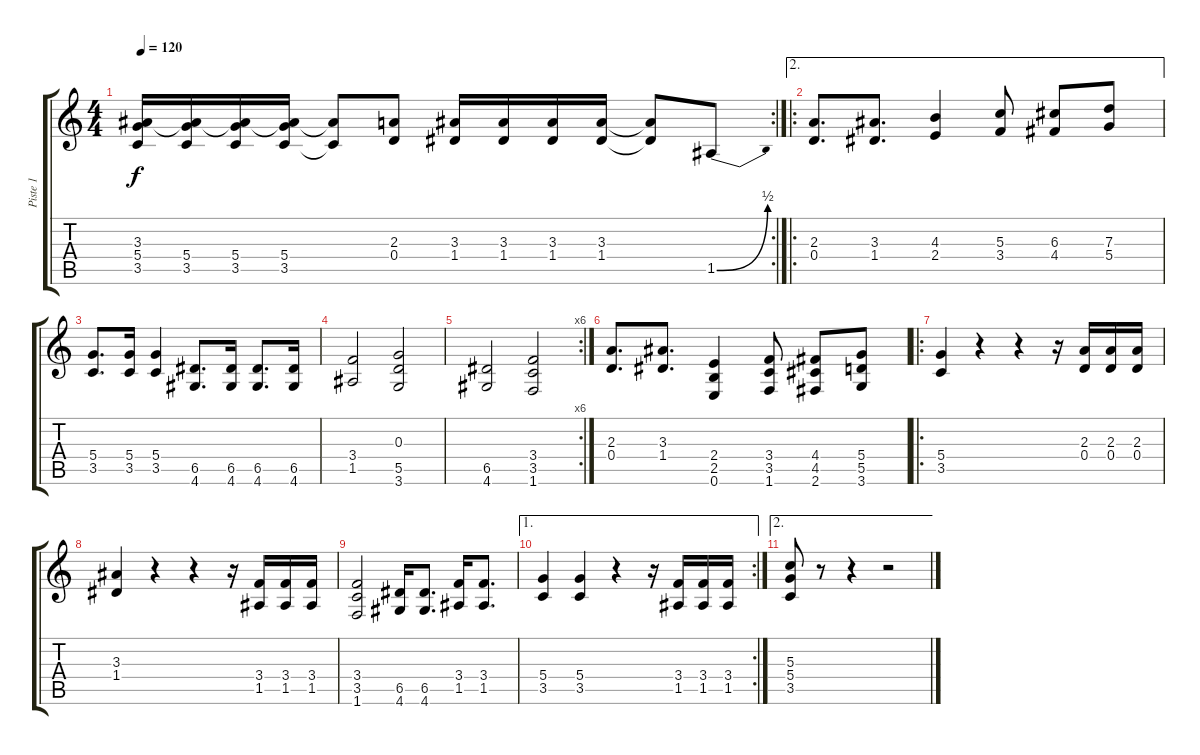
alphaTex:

\track ("Piste 1" "Piste 1") {instrument acousticguitarsteel}
\staff {score tabs}
\tuning (E4 B3 G3 D3 A2 E2) {hide}
\rc 2
\ts (4 4)
\tempo 120
\clef g2
\ks c
(3.3{t} 5.4 3.5).16{dy f} (3.3{t} 5.4 3.5).16 (3.3{t} 5.4 3.5).16 (3.3{t} 5.4 3.5).16 (3.3{t} 3.5{t}).8 (2.3 0.4).8 (3.3 1.4).16 (3.3 1.4).16 (3.3 1.4).16 (3.3 1.4).16 (3.3{t} 1.4{t}).8 1.5{be (bend 0 0 60 2)}.8 |
\ae 2
\ro
(2.3 0.4).8{d} (3.3 1.4).8{d} (4.3 2.4).4 (5.3 3.4).8 (6.3 4.4).8 (7.3 5.4).8 |
(5.4 3.5).8{d} (5.4 3.5).16 (5.4 3.5).4 (6.5 4.6).8{d} (6.5 4.6).16 (6.5 4.6).8{d} (6.5 4.6).16 |
(3.4 1.5).2 (0.3 5.5 3.6).2 |
\rc 6
(6.5 4.6).2 (3.4 3.5 1.6).2 |
(2.3 0.4).8{d} (3.3 1.4).8{d} (2.4 2.5 0.6).4 (3.4 3.5 1.6).8 (4.4 4.5 2.6).8 (5.4 5.5 3.6).8 |
\ro
(5.4 3.5).4 r.4 r.4 r.16 (2.3 0.4).16 (2.3 0.4).16 (2.3 0.4).16 |
(3.3 1.4).4 r.4 r.4 r.16 (3.4 1.5).16 (3.4 1.5).16 (3.4 1.5).16 |
(3.4 3.5 1.6).2 (6.5 4.6).16 (6.5 4.6).8{d} (3.4 1.5).16 (3.4 1.5).8{d} |
\ae 1
\rc 2
(5.4 3.5).4 (5.4 3.5).4 r.4 r.16 (3.4 1.5).16 (3.4 1.5).16 (3.4 1.5).16 |
\ae 2
(5.3 5.4 3.5).8 r.8 r.4 r.2
